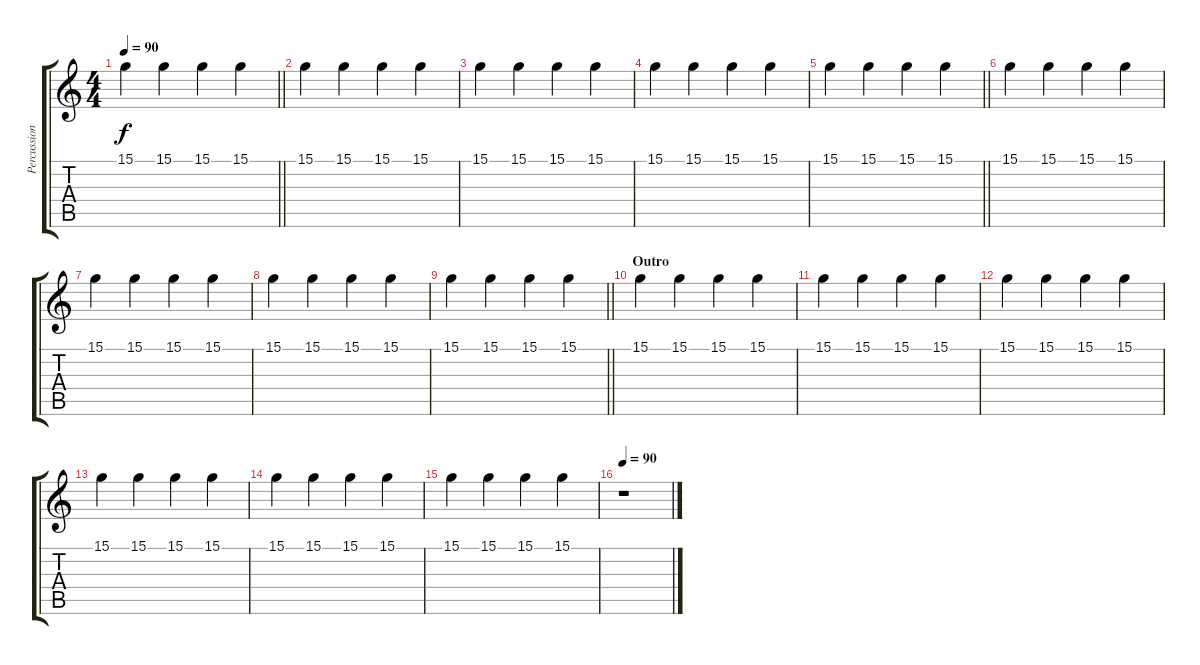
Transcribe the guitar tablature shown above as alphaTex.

\track ("Percussion Bell" "Percussion") {instrument celesta}
\staff {score tabs}
\tuning (E4 B3 G3 D3 A2 E2) {hide}
\ts (4 4)
\tempo 90
\clef g2
\barLineRight lightlight
\ks c
15.1.4{dy f} 15.1.4 15.1.4 15.1.4 |
15.1.4 15.1.4 15.1.4 15.1.4 |
15.1.4 15.1.4 15.1.4 15.1.4 |
15.1.4 15.1.4 15.1.4 15.1.4 |
\barLineRight lightlight
15.1.4 15.1.4 15.1.4 15.1.4 |
15.1.4 15.1.4 15.1.4 15.1.4 |
15.1.4 15.1.4 15.1.4 15.1.4 |
15.1.4 15.1.4 15.1.4 15.1.4 |
\barLineRight lightlight
15.1.4 15.1.4 15.1.4 15.1.4 |
\section ("" "Outro")
15.1.4 15.1.4 15.1.4 15.1.4 |
15.1.4 15.1.4 15.1.4 15.1.4 |
15.1.4 15.1.4 15.1.4 15.1.4 |
15.1.4 15.1.4 15.1.4 15.1.4 |
15.1.4 15.1.4 15.1.4 15.1.4 |
15.1.4 15.1.4 15.1.4 15.1.4 |
\tempo 90
r.1
